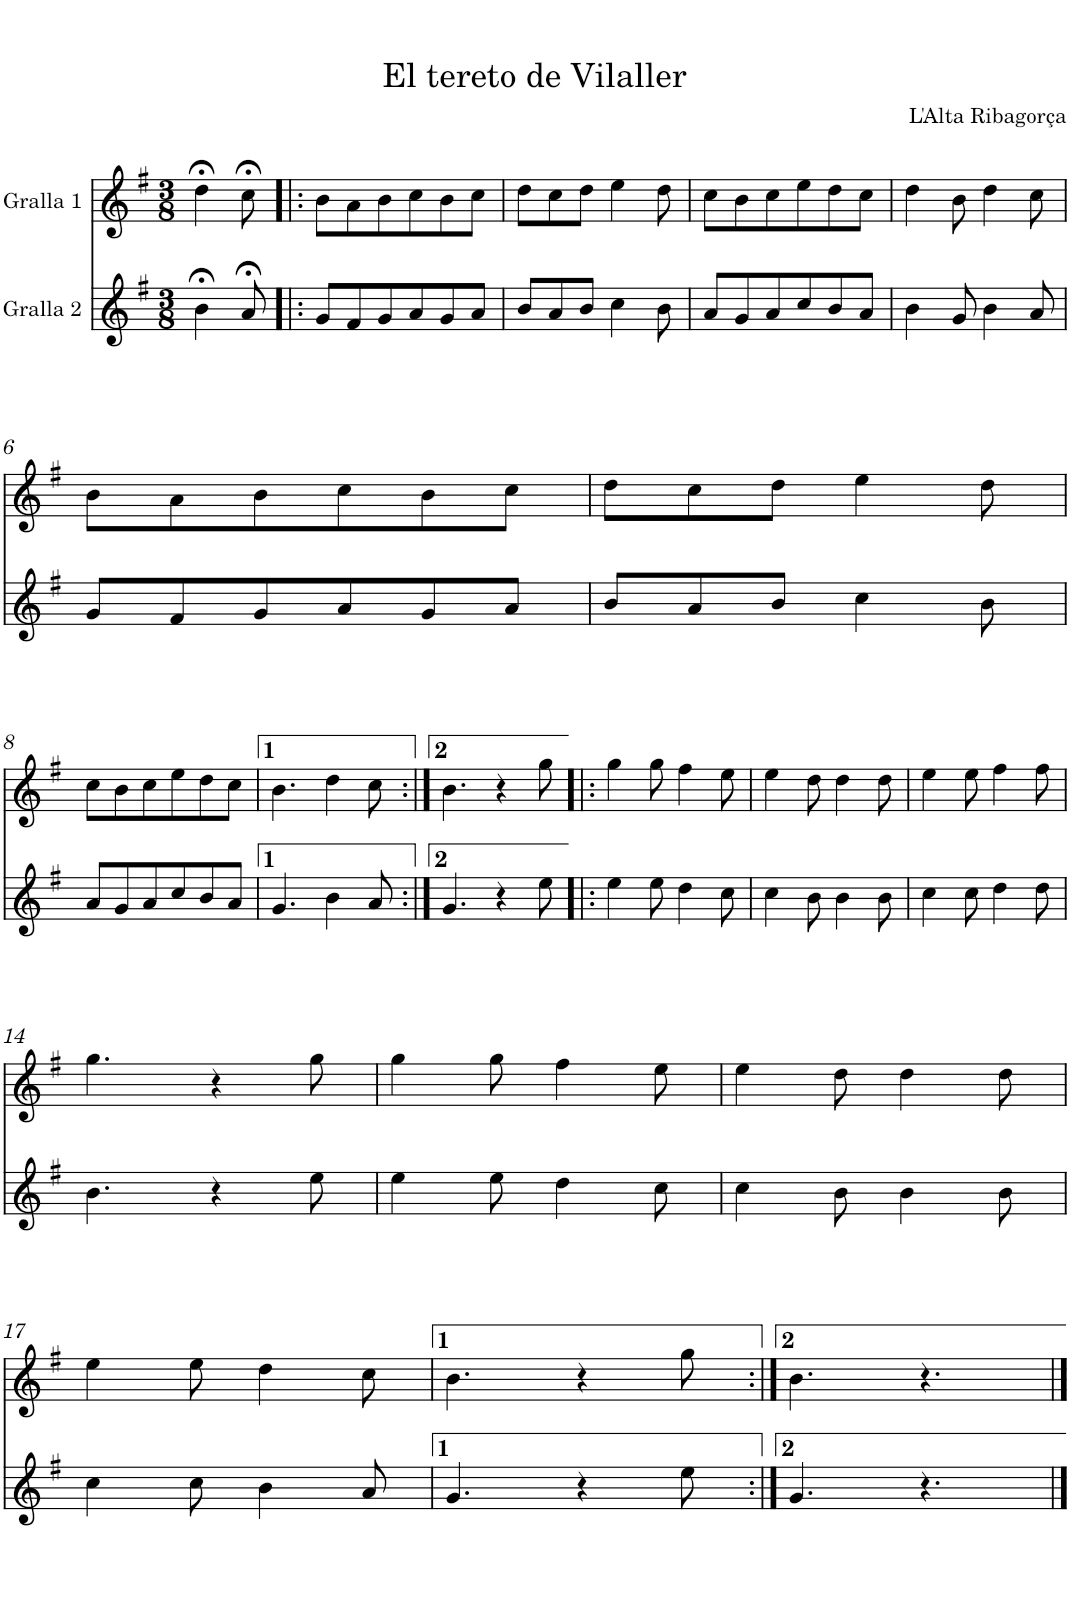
**kern	**kern
*part2	*part1
*staff2	*staff1
*I"Gralla 2	*I"Gralla 1
*clefG2	*clefG2
*k[f#]	*k[f#]
*M3/8	*M3/8
=1	=1
4b;<\	4dd;<\
8a;</	8cc;<\
=2!|:	=2!|:
8g/L	8b\L
8f#/	8a\
8g/	8b\
8a/	8cc\
8g/	8b\
8a/J	8cc\J
=3	=3
8b/L	8dd\L
8a/	8cc\
8b/J	8dd\J
4cc\	4ee\
8b\	8dd\
=4	=4
8a/L	8cc\L
8g/	8b\
8a/	8cc\
8cc/	8ee\
8b/	8dd\
8a/J	8cc\J
=5	=5
4b\	4dd\
8g/	8b\
4b\	4dd\
8a/	8cc\
!!LO:LB:g=z
=6	=6
8g/L	8b\L
8f#/	8a\
8g/	8b\
8a/	8cc\
8g/	8b\
8a/J	8cc\J
=7	=7
8b/L	8dd\L
8a/	8cc\
8b/J	8dd\J
4cc\	4ee\
8b\	8dd\
!!LO:LB:g=z
=8	=8
8a/L	8cc\L
8g/	8b\
8a/	8cc\
8cc/	8ee\
8b/	8dd\
8a/J	8cc\J
=9	=9
4.g/	4.b\
4b\	4dd\
8a/	8cc\
=10:|!	=10:|!
4.g/	4.b\
4r	4r
8ee\	8gg\
=11!|:	=11!|:
4ee\	4gg\
8ee\	8gg\
4dd\	4ff#\
8cc\	8ee\
=12	=12
4cc\	4ee\
8b\	8dd\
4b\	4dd\
8b\	8dd\
=13	=13
4cc\	4ee\
8cc\	8ee\
4dd\	4ff#\
8dd\	8ff#\
!!LO:LB:g=z
=14	=14
4.b\	4.gg\
4r	4r
8ee\	8gg\
=15	=15
4ee\	4gg\
8ee\	8gg\
4dd\	4ff#\
8cc\	8ee\
=16	=16
4cc\	4ee\
8b\	8dd\
4b\	4dd\
8b\	8dd\
!!LO:LB:g=z
=17	=17
4cc\	4ee\
8cc\	8ee\
4b\	4dd\
8a/	8cc\
=18	=18
4.g/	4.b\
4r	4r
8ee\	8gg\
=19:|!	=19:|!
4.g/	4.b\
4.r	4.r
==	==
*-	*-
